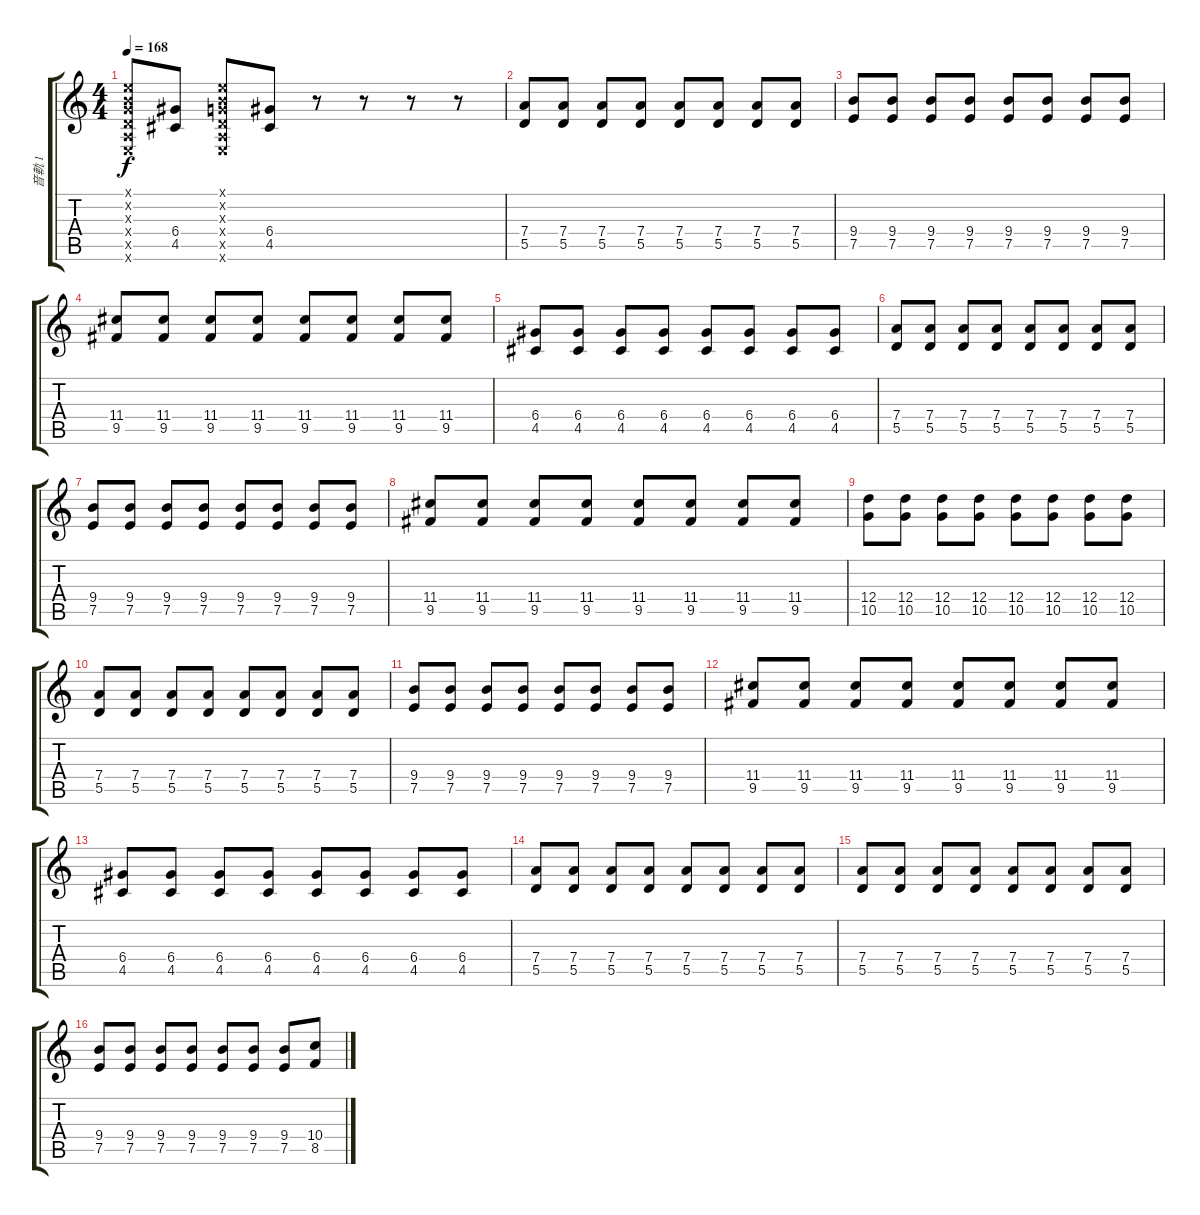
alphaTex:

\track ("音軌 1" "音軌 1") {instrument overdrivenguitar}
\staff {score tabs}
\tuning (E4 B3 G3 D3 A2 E2) {hide}
\ts (4 4)
\tempo 168
\clef g2
\ks c
(0.1{x} 0.2{x} 0.3{x} 0.4{x} 0.5{x} 0.6{x}).8{dy f} (6.4 4.5).8 (0.1{x} 0.2{x} 0.3{x} 0.4{x} 0.5{x} 0.6{x}).8 (6.4 4.5).8 r.8 r.8 r.8 r.8 |
(7.4 5.5).8 (7.4 5.5).8 (7.4 5.5).8 (7.4 5.5).8 (7.4 5.5).8 (7.4 5.5).8 (7.4 5.5).8 (7.4 5.5).8 |
(9.4 7.5).8 (9.4 7.5).8 (9.4 7.5).8 (9.4 7.5).8 (9.4 7.5).8 (9.4 7.5).8 (9.4 7.5).8 (9.4 7.5).8 |
(11.4 9.5).8 (11.4 9.5).8 (11.4 9.5).8 (11.4 9.5).8 (11.4 9.5).8 (11.4 9.5).8 (11.4 9.5).8 (11.4 9.5).8 |
(6.4 4.5).8 (6.4 4.5).8 (6.4 4.5).8 (6.4 4.5).8 (6.4 4.5).8 (6.4 4.5).8 (6.4 4.5).8 (6.4 4.5).8 |
(7.4 5.5).8 (7.4 5.5).8 (7.4 5.5).8 (7.4 5.5).8 (7.4 5.5).8 (7.4 5.5).8 (7.4 5.5).8 (7.4 5.5).8 |
(9.4 7.5).8 (9.4 7.5).8 (9.4 7.5).8 (9.4 7.5).8 (9.4 7.5).8 (9.4 7.5).8 (9.4 7.5).8 (9.4 7.5).8 |
(11.4 9.5).8 (11.4 9.5).8 (11.4 9.5).8 (11.4 9.5).8 (11.4 9.5).8 (11.4 9.5).8 (11.4 9.5).8 (11.4 9.5).8 |
(12.4 10.5).8 (12.4 10.5).8 (12.4 10.5).8 (12.4 10.5).8 (12.4 10.5).8 (12.4 10.5).8 (12.4 10.5).8 (12.4 10.5).8 |
(7.4 5.5).8 (7.4 5.5).8 (7.4 5.5).8 (7.4 5.5).8 (7.4 5.5).8 (7.4 5.5).8 (7.4 5.5).8 (7.4 5.5).8 |
(9.4 7.5).8 (9.4 7.5).8 (9.4 7.5).8 (9.4 7.5).8 (9.4 7.5).8 (9.4 7.5).8 (9.4 7.5).8 (9.4 7.5).8 |
(11.4 9.5).8 (11.4 9.5).8 (11.4 9.5).8 (11.4 9.5).8 (11.4 9.5).8 (11.4 9.5).8 (11.4 9.5).8 (11.4 9.5).8 |
(6.4 4.5).8 (6.4 4.5).8 (6.4 4.5).8 (6.4 4.5).8 (6.4 4.5).8 (6.4 4.5).8 (6.4 4.5).8 (6.4 4.5).8 |
(7.4 5.5).8 (7.4 5.5).8 (7.4 5.5).8 (7.4 5.5).8 (7.4 5.5).8 (7.4 5.5).8 (7.4 5.5).8 (7.4 5.5).8 |
(7.4 5.5).8 (7.4 5.5).8 (7.4 5.5).8 (7.4 5.5).8 (7.4 5.5).8 (7.4 5.5).8 (7.4 5.5).8 (7.4 5.5).8 |
(9.4 7.5).8 (9.4 7.5).8 (9.4 7.5).8 (9.4 7.5).8 (9.4 7.5).8 (9.4 7.5).8 (9.4 7.5).8 (10.4 8.5).8
